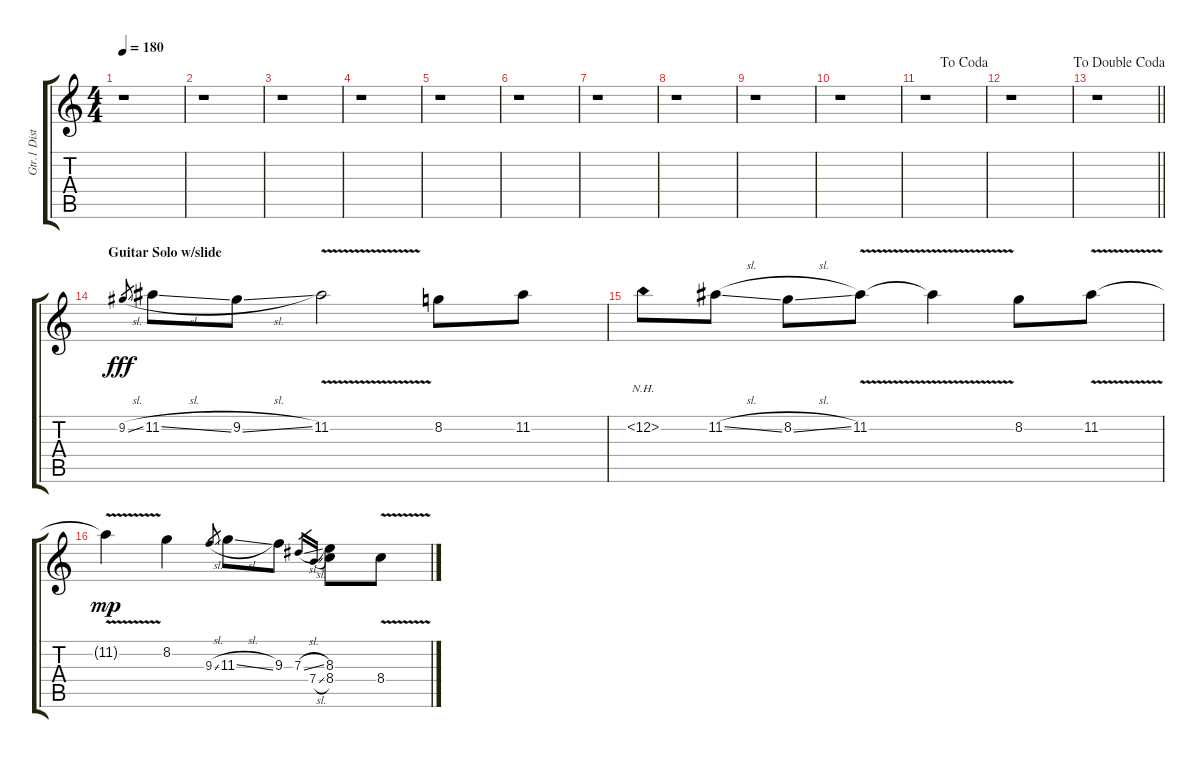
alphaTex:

\track ("Gtr.1 Dist Gtr. Open E Tuning" "Gtr.1 Dist") {instrument distortionguitar}
\staff {score tabs}
\tuning (E4 B3 Ab3 E3 B2 E2) {hide}
\ts (4 4)
\tempo 180
\clef g2
\ks c
r.1{dy f} |
r.1 |
r.1 |
r.1 |
r.1 |
r.1 |
r.1 |
r.1 |
r.1 |
r.1 |
\jump dacoda
r.1 |
r.1 |
\jump dadoublecoda
\barLineRight lightlight
r.1 |
\section ("" "Guitar Solo w/slide")
9.2{sl}.8{gr dy fff} 11.2{sl}.8 9.2{sl}.8 11.2{v}.2 8.2.8 11.2.8 |
11.2{nh}.8 11.2{sl}.8 8.2{sl}.8 11.2{v}.8 11.2{v t}.4 8.2.8 11.2{v}.8 |
11.2{v t}.4{dy mp} 8.2.4 9.3{sl}.8{gr} 11.3{sl}.8 9.3.8 7.3{sl}.16{gr} 7.4{sl}.16{gr} (8.3 8.4).8 8.4{v}.8
